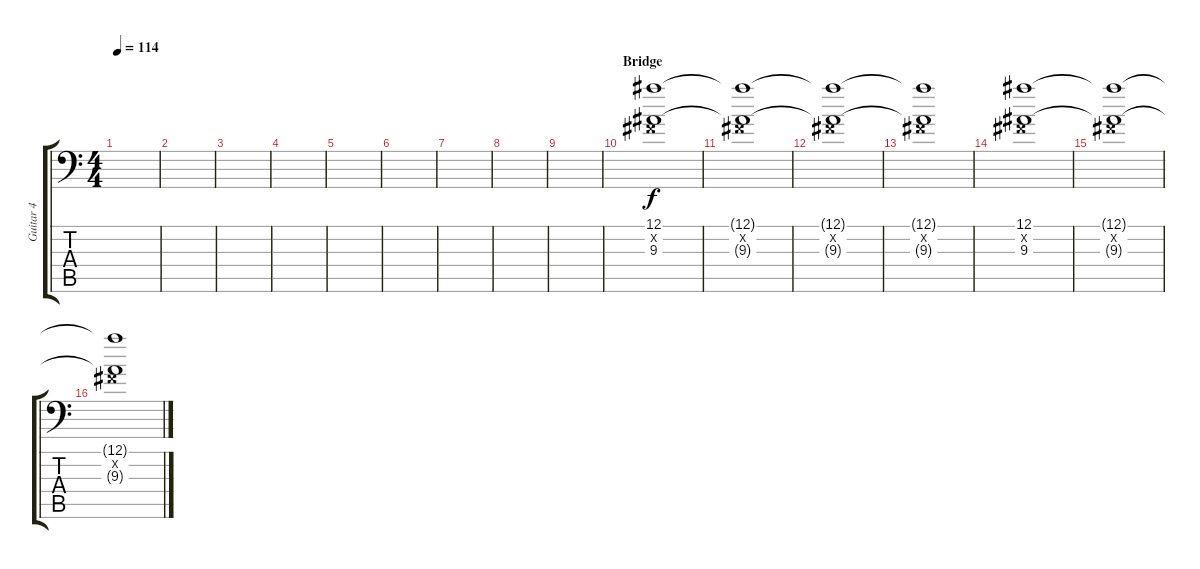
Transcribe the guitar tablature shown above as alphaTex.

\track ("Guitar 4" "Guitar 4") {instrument distortionguitar}
\staff {score tabs}
\tuning (Bb3 Gb3 Db3 Ab2 Db2 Ab1) {hide}
\ts (4 4)
\tempo 114
\clef f4
\ks c
|
|
|
|
|
|
|
|
|
\section ("" "Bridge")
(12.1 0.2{x} 9.3).1 |
(12.1{t} 0.2{x} 9.3{t}).1 |
(12.1{t} 0.2{x} 9.3{t}).1 |
(12.1{t} 0.2{x} 9.3{t}).1 |
(12.1 0.2{x} 9.3).1 |
(12.1{t} 0.2{x} 9.3{t}).1 |
(12.1{t} 0.2{x} 9.3{t}).1
